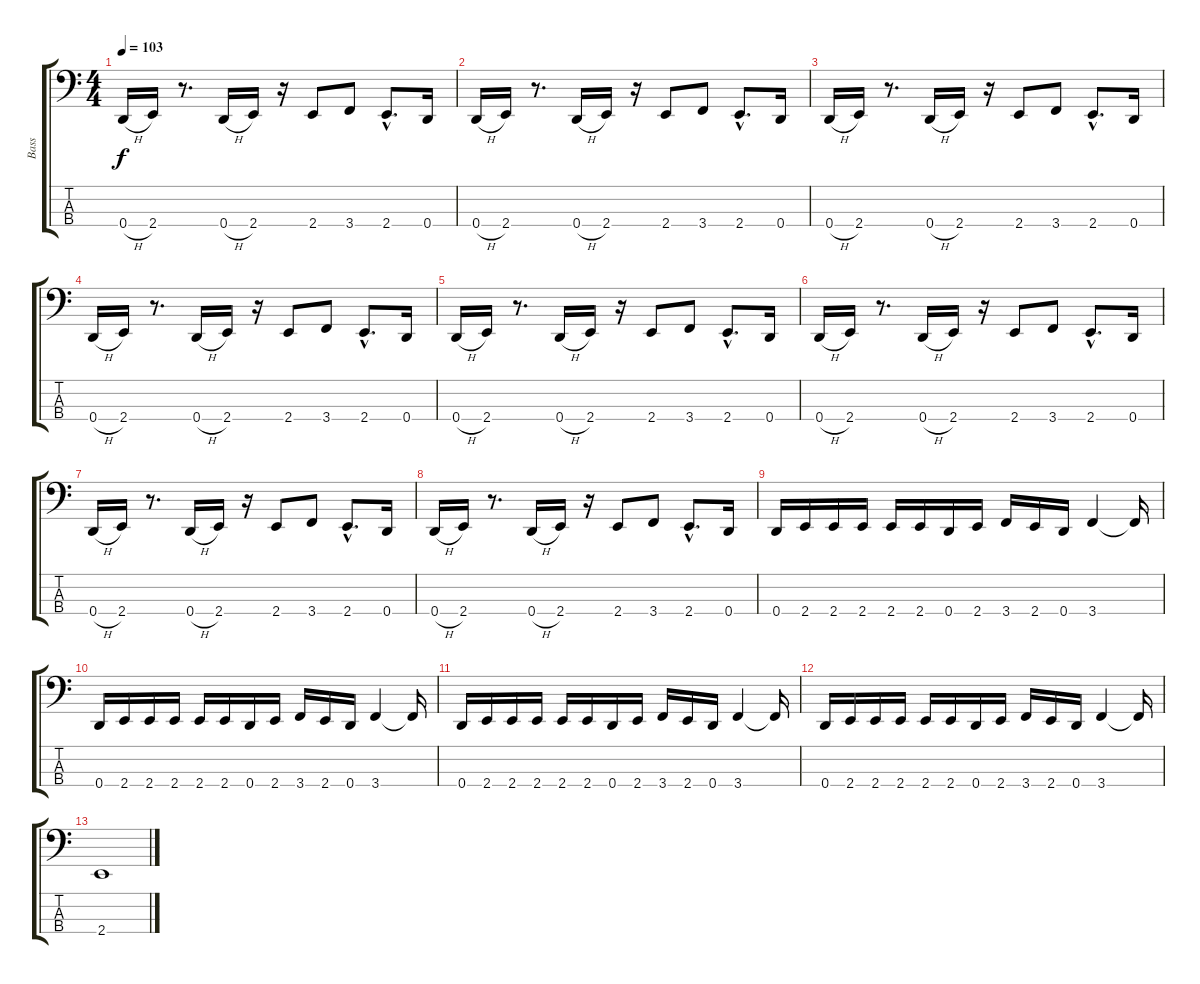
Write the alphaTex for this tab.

\track ("Bass" "Bass") {instrument electricbasspick}
\staff {score tabs}
\tuning (G2 D2 A1 D1) {hide}
\ts (4 4)
\tempo 103
\clef f4
\ks c
0.4{h}.16{dy f} 2.4.16 r.8{d} 0.4{h}.16 2.4.16 r.16 2.4.8 3.4.8 2.4{hac}.8{d} 0.4.16 |
0.4{h}.16 2.4.16 r.8{d} 0.4{h}.16 2.4.16 r.16 2.4.8 3.4.8 2.4{hac}.8{d} 0.4.16 |
0.4{h}.16 2.4.16 r.8{d} 0.4{h}.16 2.4.16 r.16 2.4.8 3.4.8 2.4{hac}.8{d} 0.4.16 |
0.4{h}.16 2.4.16 r.8{d} 0.4{h}.16 2.4.16 r.16 2.4.8 3.4.8 2.4{hac}.8{d} 0.4.16 |
0.4{h}.16 2.4.16 r.8{d} 0.4{h}.16 2.4.16 r.16 2.4.8 3.4.8 2.4{hac}.8{d} 0.4.16 |
0.4{h}.16 2.4.16 r.8{d} 0.4{h}.16 2.4.16 r.16 2.4.8 3.4.8 2.4{hac}.8{d} 0.4.16 |
0.4{h}.16 2.4.16 r.8{d} 0.4{h}.16 2.4.16 r.16 2.4.8 3.4.8 2.4{hac}.8{d} 0.4.16 |
0.4{h}.16 2.4.16 r.8{d} 0.4{h}.16 2.4.16 r.16 2.4.8 3.4.8 2.4{hac}.8{d} 0.4.16 |
0.4.16 2.4.16 2.4.16 2.4.16 2.4.16 2.4.16 0.4.16 2.4.16 3.4.16 2.4.16 0.4.16 3.4.4 3.4{t}.16 |
0.4.16 2.4.16 2.4.16 2.4.16 2.4.16 2.4.16 0.4.16 2.4.16 3.4.16 2.4.16 0.4.16 3.4.4 3.4{t}.16 |
0.4.16 2.4.16 2.4.16 2.4.16 2.4.16 2.4.16 0.4.16 2.4.16 3.4.16 2.4.16 0.4.16 3.4.4 3.4{t}.16 |
0.4.16 2.4.16 2.4.16 2.4.16 2.4.16 2.4.16 0.4.16 2.4.16 3.4.16 2.4.16 0.4.16 3.4.4 3.4{t}.16 |
2.4.1
